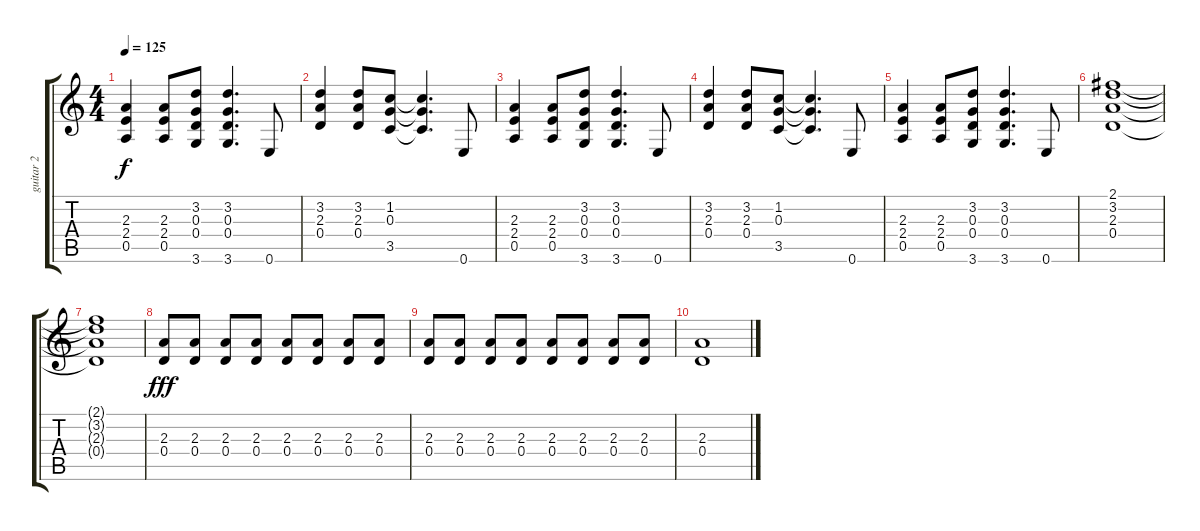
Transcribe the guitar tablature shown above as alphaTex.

\track ("guitar 2" "guitar 2") {instrument overdrivenguitar}
\staff {score tabs}
\tuning (E4 B3 G3 D3 A2 E2) {hide}
\ts (4 4)
\tempo 125
\clef g2
\ks c
(2.3 2.4 0.5).4{dy f} (2.3 2.4 0.5).8 (3.2 0.3 0.4 3.6).8 (3.2 0.3 0.4 3.6).4{d} 0.6.8 |
(3.2 2.3 0.4).4 (3.2 2.3 0.4).8 (1.2 0.3 3.5).8 (1.2{t} 0.3{t} 3.5{t}).4{d} 0.6.8 |
(2.3 2.4 0.5).4 (2.3 2.4 0.5).8 (3.2 0.3 0.4 3.6).8 (3.2 0.3 0.4 3.6).4{d} 0.6.8 |
(3.2 2.3 0.4).4 (3.2 2.3 0.4).8 (1.2 0.3 3.5).8 (1.2{t} 0.3{t} 3.5{t}).4{d} 0.6.8 |
(2.3 2.4 0.5).4 (2.3 2.4 0.5).8 (3.2 0.3 0.4 3.6).8 (3.2 0.3 0.4 3.6).4{d} 0.6.8 |
(2.1 3.2 2.3 0.4).1 |
(2.1{t} 3.2{t} 2.3{t} 0.4{t}).1 |
(2.3 0.4).8{dy fff} (2.3 0.4).8 (2.3 0.4).8 (2.3 0.4).8 (2.3 0.4).8 (2.3 0.4).8 (2.3 0.4).8 (2.3 0.4).8 |
(2.3 0.4).8 (2.3 0.4).8 (2.3 0.4).8 (2.3 0.4).8 (2.3 0.4).8 (2.3 0.4).8 (2.3 0.4).8 (2.3 0.4).8 |
(2.3 0.4).1
